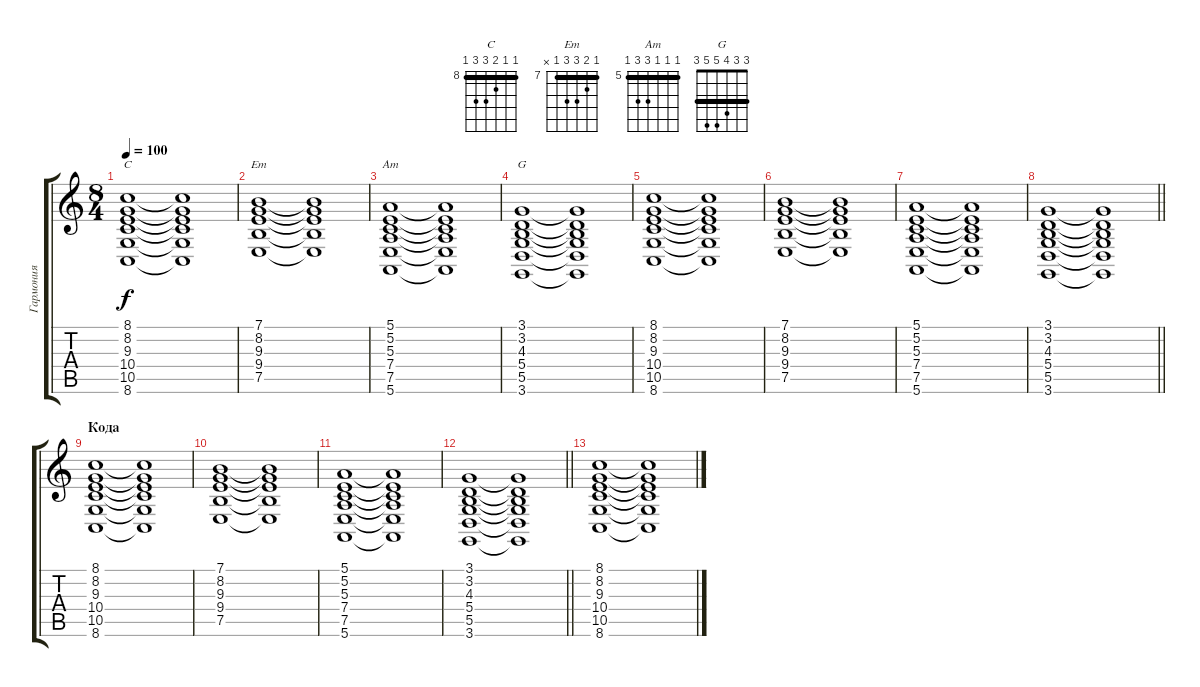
\track ("Гармония" "Гармония") {instrument orchestralharp}
\staff {score tabs}
\tuning (E4 B3 G3 D3 A2 E2) {hide}
\chord ("C" 8 8 9 10 10 8) {firstfret 8 barre 8}
\chord ("Em" 7 8 9 9 7 x) {firstfret 7 barre 7}
\chord ("Am" 5 5 5 7 7 5) {firstfret 5 barre 5}
\chord ("G" 3 3 4 5 5 3) {barre 3}
\ts (8 4)
\tempo 100
\clef g2
\ks c
(8.1 8.2 9.3 10.4 10.5 8.6).1{ch "C" dy f} (8.1{t} 8.2{t} 9.3{t} 10.4{t} 10.5{t} 8.6{t}).1 |
(7.1 8.2 9.3 9.4 7.5).1{ch "Em"} (7.1{t} 8.2{t} 9.3{t} 9.4{t} 7.5{t}).1 |
(5.1 5.2 5.3 7.4 7.5 5.6).1{ch "Am"} (5.1{t} 5.2{t} 5.3{t} 7.4{t} 7.5{t} 5.6{t}).1 |
(3.1 3.2 4.3 5.4 5.5 3.6).1{ch "G"} (3.1{t} 3.2{t} 4.3{t} 5.4{t} 5.5{t} 3.6{t}).1 |
(8.1 8.2 9.3 10.4 10.5 8.6).1 (8.1{t} 8.2{t} 9.3{t} 10.4{t} 10.5{t} 8.6{t}).1 |
(7.1 8.2 9.3 9.4 7.5).1 (7.1{t} 8.2{t} 9.3{t} 9.4{t} 7.5{t}).1 |
(5.1 5.2 5.3 7.4 7.5 5.6).1 (5.1{t} 5.2{t} 5.3{t} 7.4{t} 7.5{t} 5.6{t}).1 |
\barLineRight lightlight
(3.1 3.2 4.3 5.4 5.5 3.6).1 (3.1{t} 3.2{t} 4.3{t} 5.4{t} 5.5{t} 3.6{t}).1 |
\section ("" "Кода")
(8.1 8.2 9.3 10.4 10.5 8.6).1 (8.1{t} 8.2{t} 9.3{t} 10.4{t} 10.5{t} 8.6{t}).1 |
(7.1 8.2 9.3 9.4 7.5).1 (7.1{t} 8.2{t} 9.3{t} 9.4{t} 7.5{t}).1 |
(5.1 5.2 5.3 7.4 7.5 5.6).1 (5.1{t} 5.2{t} 5.3{t} 7.4{t} 7.5{t} 5.6{t}).1 |
\barLineRight lightlight
(3.1 3.2 4.3 5.4 5.5 3.6).1 (3.1{t} 3.2{t} 4.3{t} 5.4{t} 5.5{t} 3.6{t}).1 |
(8.1 8.2 9.3 10.4 10.5 8.6).1 (8.1{t} 8.2{t} 9.3{t} 10.4{t} 10.5{t} 8.6{t}).1
